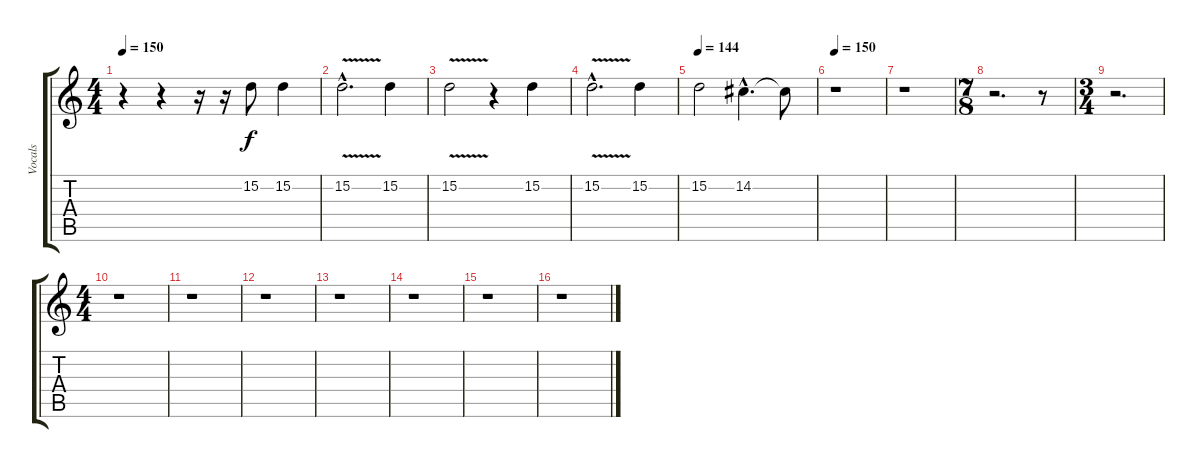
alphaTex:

\track ("Vocals" "Vocals") {instrument altosax}
\staff {score tabs}
\tuning (E4 B3 G3 D3 A2 E2) {hide}
\ts (4 4)
\tempo 150
\clef g2
\ks c
r.4{dy f} r.4 r.16 r.16 15.2.8 15.2.4 |
15.2{v hac}.2{d} 15.2.4 |
15.2{v}.2 r.4 15.2.4 |
15.2{v hac}.2{d} 15.2.4 |
\tempo 144
15.2.2 14.2{hac}.4{d} 14.2{t}.8 |
\tempo 150
r.1 |
r.1 |
\ts (7 8)
r.2{d} r.8 |
\ts (3 4)
r.2{d} |
\ts (4 4)
r.1 |
r.1 |
r.1 |
r.1 |
r.1 |
r.1 |
r.1
